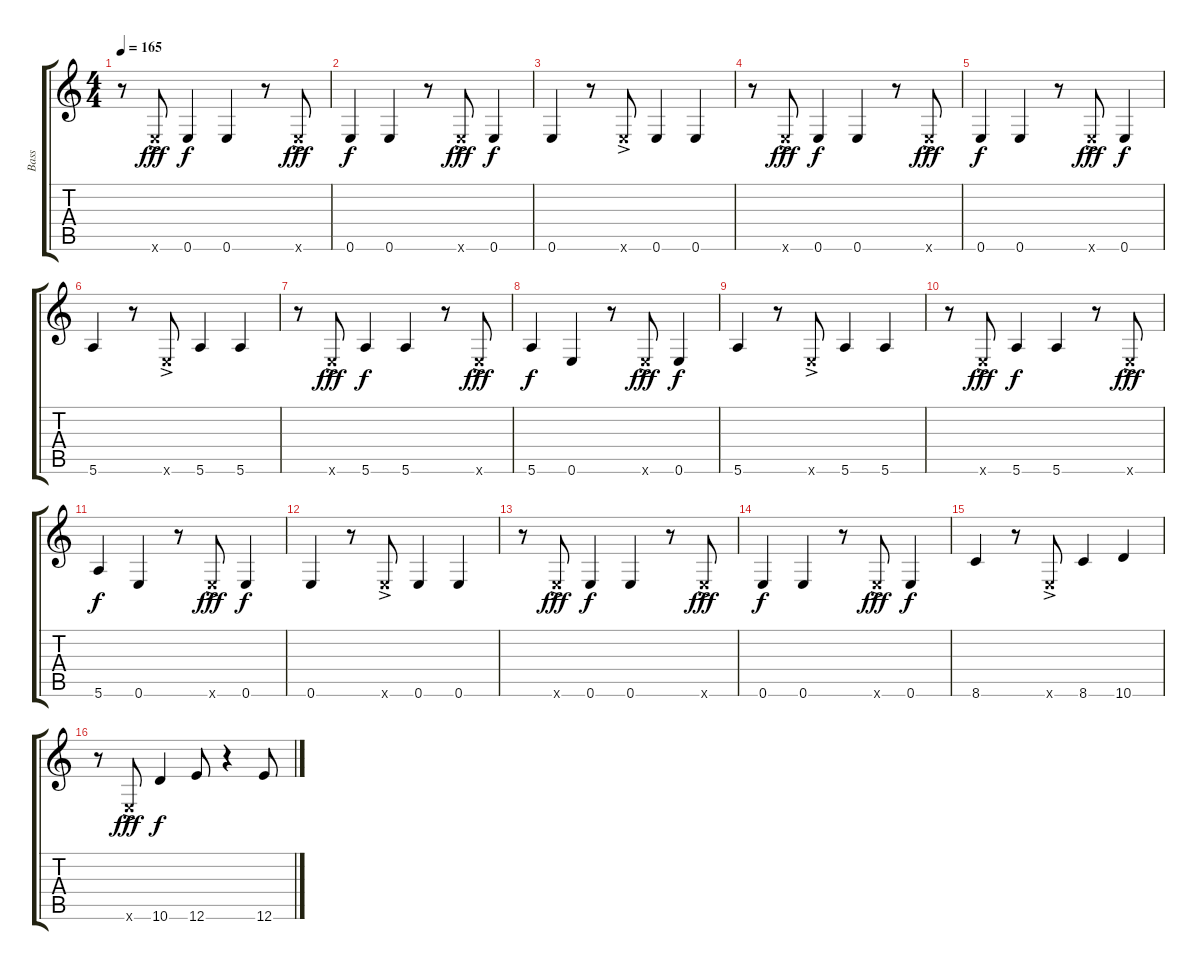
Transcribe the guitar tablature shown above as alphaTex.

\track ("Bass" "Bass") {instrument electricbassfinger}
\staff {score tabs}
\tuning (E4 B3 G3 D3 A2 E2) {hide}
\ts (4 4)
\tempo 165
\clef g2
\ks c
r.8{dy f} 0.6{ac x}.8{dy fff} 0.6.4{dy f} 0.6.4 r.8 0.6{ac x}.8{dy fff} |
0.6.4{dy f} 0.6.4 r.8 0.6{ac x}.8{dy fff} 0.6.4{dy f} |
0.6.4 r.8 0.6{ac x}.8 0.6.4 0.6.4 |
r.8 0.6{ac x}.8{dy fff} 0.6.4{dy f} 0.6.4 r.8 0.6{ac x}.8{dy fff} |
0.6.4{dy f} 0.6.4 r.8 0.6{ac x}.8{dy fff} 0.6.4{dy f} |
5.6.4 r.8 0.6{ac x}.8 5.6.4 5.6.4 |
r.8 0.6{ac x}.8{dy fff} 5.6.4{dy f} 5.6.4 r.8 0.6{ac x}.8{dy fff} |
5.6.4{dy f} 0.6.4 r.8 0.6{ac x}.8{dy fff} 0.6.4{dy f} |
5.6.4 r.8 0.6{ac x}.8 5.6.4 5.6.4 |
r.8 0.6{ac x}.8{dy fff} 5.6.4{dy f} 5.6.4 r.8 0.6{ac x}.8{dy fff} |
5.6.4{dy f} 0.6.4 r.8 0.6{ac x}.8{dy fff} 0.6.4{dy f} |
0.6.4 r.8 0.6{ac x}.8 0.6.4 0.6.4 |
r.8 0.6{ac x}.8{dy fff} 0.6.4{dy f} 0.6.4 r.8 0.6{ac x}.8{dy fff} |
0.6.4{dy f} 0.6.4 r.8 0.6{ac x}.8{dy fff} 0.6.4{dy f} |
8.6.4 r.8 0.6{ac x}.8 8.6.4 10.6.4 |
r.8 0.6{ac x}.8{dy fff} 10.6.4{dy f} 12.6.8 r.4 12.6.8
